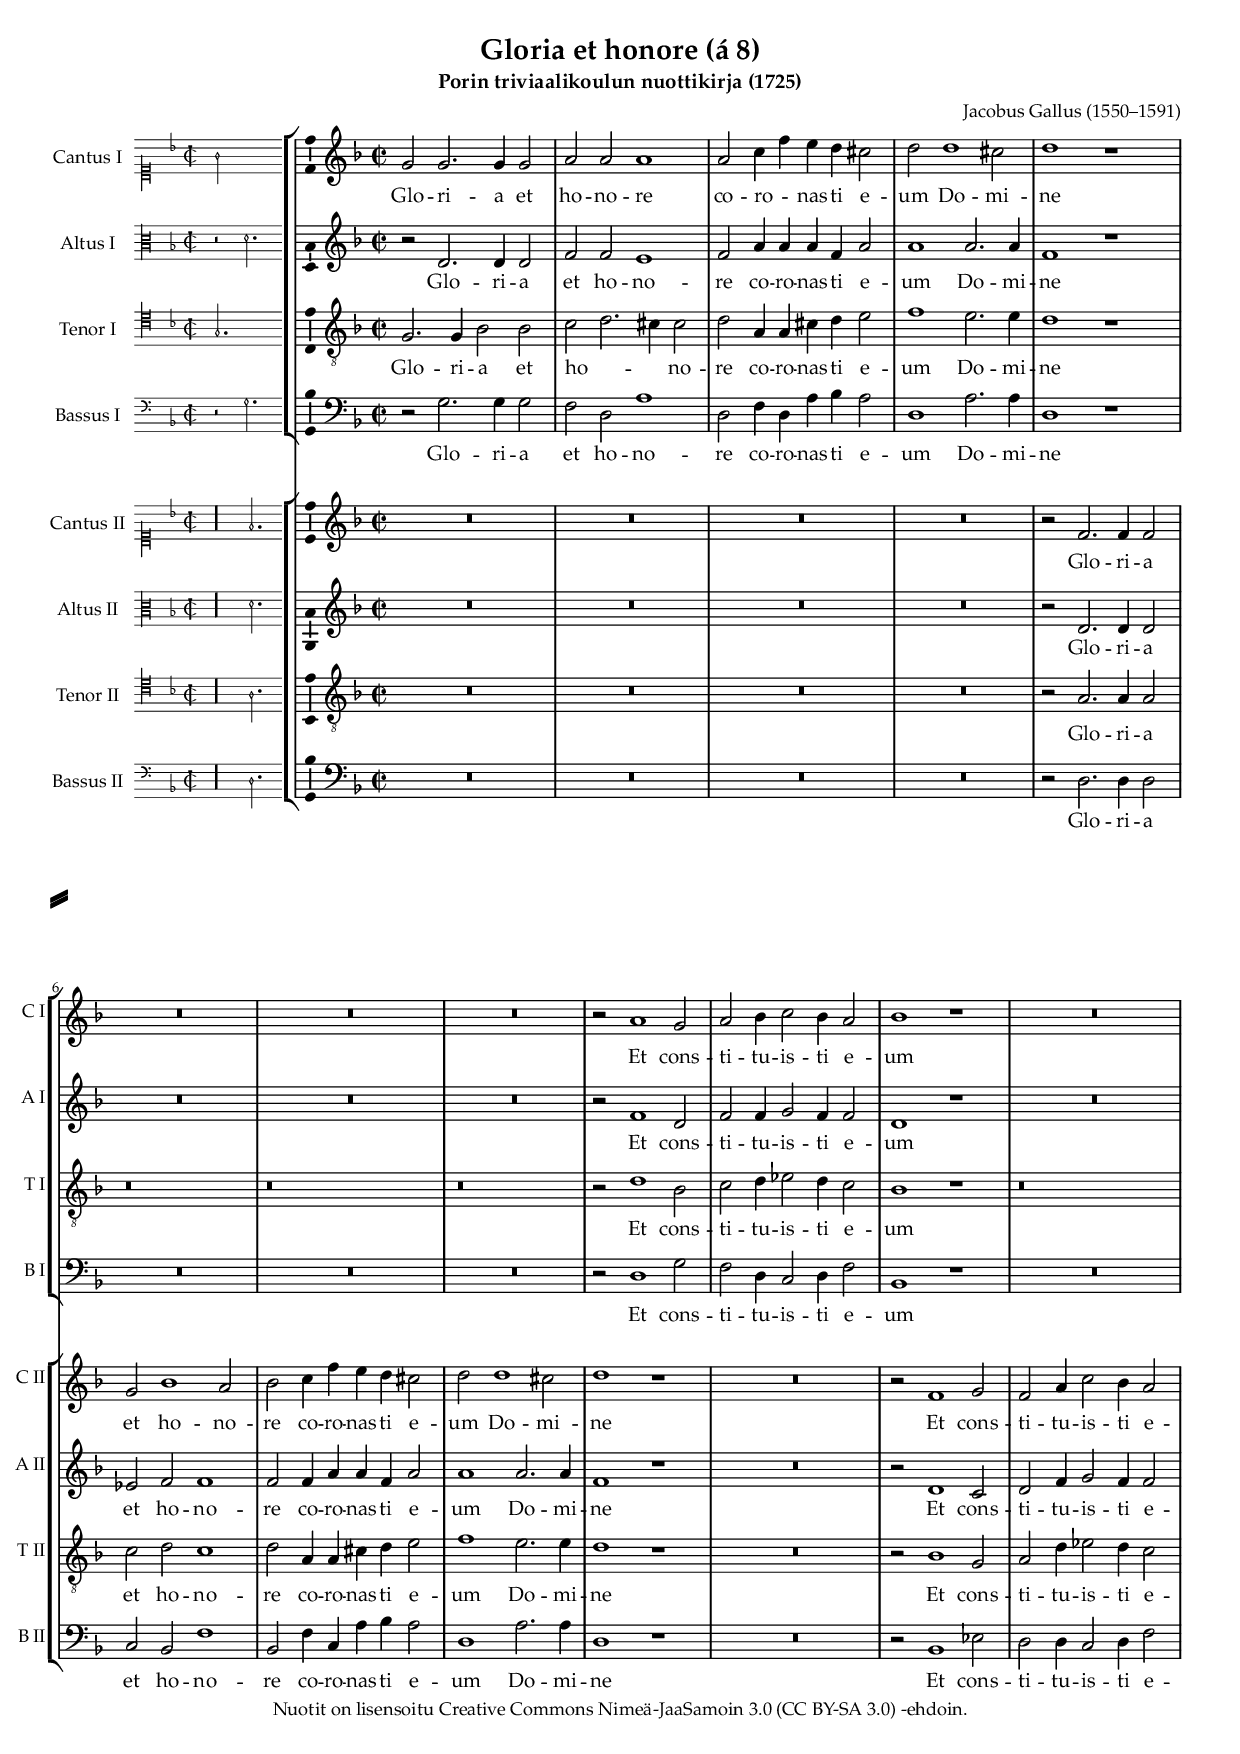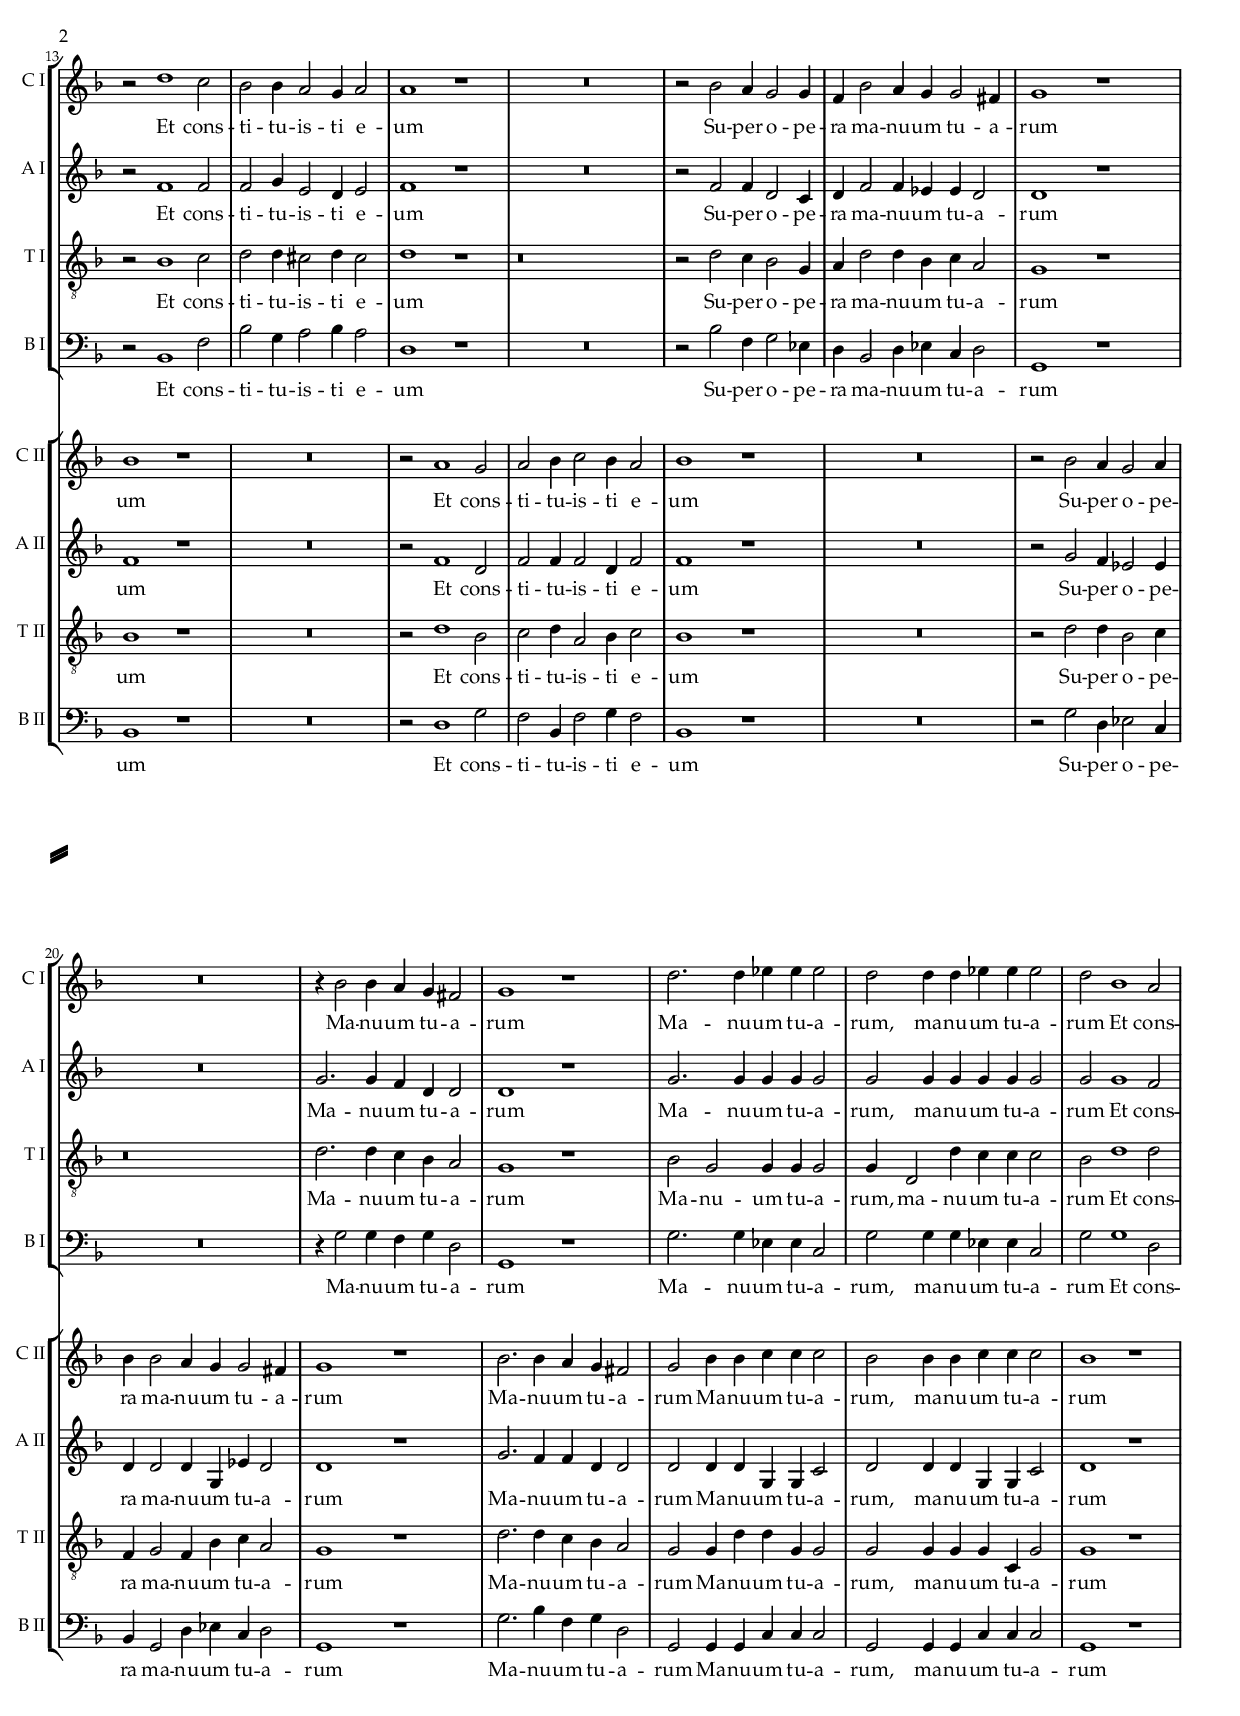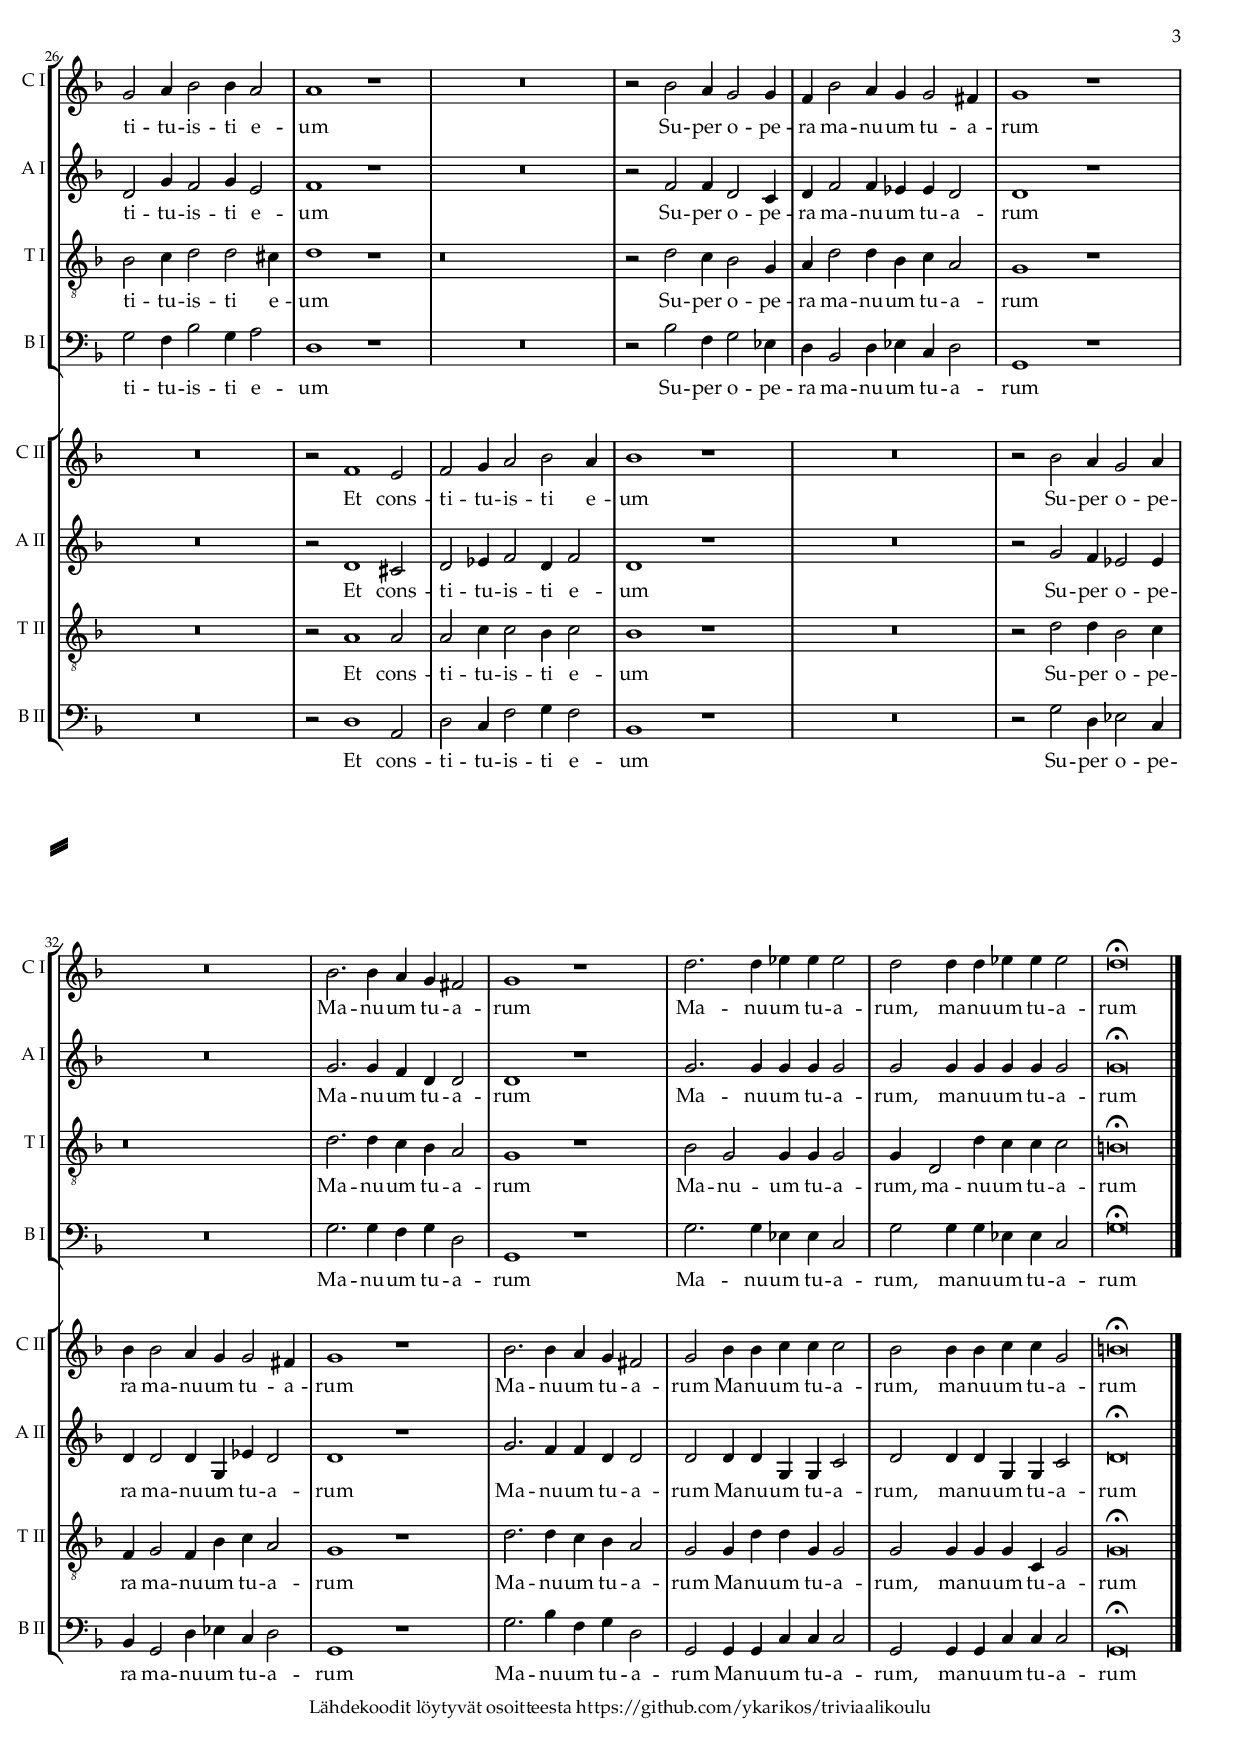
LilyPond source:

\version "2.19.49"
\include "suomi.ly"


global = {
%  \numericTimeSignature
  \time 2/2
	\set Timing.measureLength = #(ly:make-moment 4/2)
%  \autoBeamOff
  \key d \minor
  \set Staff.midiInstrument = #"voice oohs"
}

stanzaOneLyricsChoirOne = \lyricmode {
	Glo -- ri -- a et ho -- no -- re
	co -- ro -- nas -- ti e -- um Do -- mi -- ne
	Et cons -- ti -- tu -- is -- ti e -- um
	Et cons -- ti -- tu -- is -- ti e -- um
	Su -- per o -- pe -- ra ma -- nu -- um tu -- a -- rum
	Ma -- nu -- um tu -- a -- rum
	Ma -- nu -- um tu -- a -- rum,
	ma -- nu -- um tu -- a -- rum
	Et cons -- ti -- tu -- is -- ti e -- um
	Su -- per o -- pe -- ra ma -- nu -- um tu -- a -- rum
	Ma -- nu -- um tu -- a -- rum
	Ma -- nu -- um tu -- a -- rum,
	ma -- nu -- um tu -- a -- rum
}




% First choir

SopranoOneMusic = \relative c'' {
	\set Staff.instrumentName = #"Cantus I"
	\set Staff.shortInstrumentName = "C I"

	\incipit { \clef "mensural-c1" \key d \minor \time 2/2 g'2 }

	g2 g2. g4 g2 | a a a1 | a2 c4( f) e d cis2 | d d1 cis2 | 
	d1 r1 | R\breve | R\breve | R\breve |
	r2 a1 g2 | a b4 c2 b4 a2 | b1 r1 | R\breve |

% 2
	r2 d1 c2 | b2 b4 a2 g4 a2 | a1 r1 | R\breve |
	r2 b2 a4 g2 g4 | f b2 a4 g g2 fis4 | g1 r1 | R\breve |
	r4 b2 b4 a g fis2 | g1 r1 |
	d'2. d4 es es es2 | d d4 d es es es2 |

% 3
	d2 b1 a2 | g a4 b2 b4 a2 | a1 r1 | R\breve |
	r2 b a4 g2 g4 | f b2 a4 g g2 fis4 | g1 r1 | R\breve |
	b2. b4 a g fis2 | g1 r1
	d'2. d4 es es es2 | d d4 d es es es2 |
	d\breve\fermata \bar "|."
}


AltoOneMusic = \relative c' {
	\set Staff.instrumentName = #"Altus I"
	\set Staff.shortInstrumentName = "A I"

	\incipit { \clef "mensural-c3" \key d \minor \time 2/2 r2 d'2. }

	r2 d2. d4 d2 | f f e1 | f2 a4 a a f a2 | a1 a2. a4 |
	f1 r1 | R\breve | R\breve | R\breve |
	r2 f1 d2 | f2 f4 g2 f4 f2 | d1 r1 | R\breve |

% 2

	r2 f1 f2 | f2 g4 e2 d4 e2 | f1 r | R\breve |
	r2 f2 f4 d2 c4 | d f2 f4 es es d2 | d1 r | R\breve |
	g2. g4 f d d2 | d1 r | g2. g4 g g g2 | g g4 g g g g2 |

% 3

	g2 g1 f2 | d2 g4 f2 g4 e2 | f1 r | R\breve |
	r2 f f4 d2 c4 | d f2 f4 es es d2 | d1 r | R\breve |
	g2. g4 f d d2 | d1 r | g2. g4 g g g2 | g g4 g g g g2 |
	g\breve\fermata \bar "|."
}


TenoreOneMusic = \relative c' {
	\set Staff.instrumentName = #"Tenor I"
	\set Staff.shortInstrumentName = "T I"

	\incipit { \clef "mensural-c4" \key d \minor \time 2/2 g2. }

	\clef "treble_8"
	g2. g4 b2 b | c( d2. cis4) cis2 | d a4 a cis d e2 | f1 e2. e4 |
	d1 r1 | r\breve | r\breve | r\breve |
	r2 d1 b2 | c d4 es2 d4 c2 | b1 r | r\breve |

% 2
	r2 b1 c2 | d d4 cis2 d4 cis2 | d1 r | r\breve |
	r2 d c4 b2 g4 | a d2 d4 b c a2 | g1 r | r\breve |
	d'2. d4 c b a2 | g1 r | b2 g g4 g g2 | g4 d2 d'4 c c c2 |

% 3
	b2 d1 d2 | b c4 d2 d cis4 | d1 r | r\breve |
	r2 d c4 b2 g4 | a d2 d4 b c a2 | g1 r | r\breve |
	d'2. d4 c b a2 | g1 r | b2 g g4 g g2 | g4 d2 d'4 c c c2 |
	h\breve\fermata \bar "|."
}


BassOneMusic = \relative c' {
	\set Staff.instrumentName = #"Bassus I"
	\set Staff.shortInstrumentName = "B I"

	\incipit { \clef "mensural-f" \key d \minor \time 2/2 r2 g2. }

	\clef bass
	r2 g2. g4 g2 | f d a'1 | d,2 f4 d a' b a2 | d,1 a'2. a4 |
	d,1 r1 | R\breve | R\breve | R\breve |
	r2 d1 g2 | f d4 c2 d4 f2 | b,1 r | R\breve |

% 2
	r2 b1 f'2 | b g4 a2 b4 a2 | d,1 r | R\breve |
	r2 b' f4 g2 es4 | d b2 d4 es c d2 | g,1 r | R\breve |
	r4 g'2 g4 f g d2 | g,1 r | g'2. g4 es es c2 | g' g4 g es es c2 |

%3
	g' g1 d2 | g f4 b2 g4 a2 | d,1 r | R\breve |
	r2 b' f4 g2 es4 | d b2 d4 es c d2 | g,1 r | R\breve |
	g'2. g4 f g d2 | g,1 r | g'2. g4 es es c2 | g' g4 g es es c2 |
	g'\breve\fermata \bar "|."
}




% Second choir

SopranoTwoMusic = \relative c' {
	\set Staff.instrumentName = #"Cantus II"
	\set Staff.shortInstrumentName = "C II"

	\incipit { 
		\clef "mensural-c1" \key d \minor \time 2/2
		r\maxima f'2. 
	}

	R\breve | R | R | R | 
	r2 f2. f4 f2 | g b1 a2 | b2 c4 f e d cis2 | d2 d1 cis2 |
	d1 r1 | R\breve | r2 f,1 g2 | f2 a4 c2 b4 a2 |

% 2
	b1 r | R\breve | r2 a1 g2 | a2 b4 c2 b4 a2 | 
	b1 r | R\breve | r2 b2 a4 g2 a4 | b b2 a4 g g2 fis4 |
	g1 r | b2. b4 a g fis2 | g2 b4 b c c c2 | 
	b2 b4 b c c c2 |

% 3
	b1 r | R\breve | r2 f1 e2 | f g4 a2 b a4 |
	b1 r | R\breve | r2 b2 a4 g2 a4 | b b2 a4 g g2 fis4 |
	g1 r | b2. b4 a g fis2 | g2 b4 b c c c2 | 
	b2 b4 b c c g2 |
	h\breve\fermata \bar "|."
}


AltoTwoMusic = \relative c' {
	\set Staff.instrumentName = #"Altus II"
	\set Staff.shortInstrumentName = "A II"

	\incipit { 
		\clef "mensural-c3" \key d \minor \time 2/2 
		r\maxima d'2. 
	}

	R\breve | R | R | R | 
	r2 d2. d4 d2 | es f f1 | f2 f4 a a f a2 | a1 a2. a4 |
	f1 r1 | R\breve | r2 d1 c2 | d f4 g2 f4 f2 |

% 2
	f1 r | R\breve | r2 f1 d2 | f f4 f2 d4 f2 |
	f1 r | R\breve | r2 g f4 es2 es4 | d d2 d4 g, es' d2 |
	d1 r | g2. f4 f d d2 | d d4 d g, g c2 | d d4 d g, g c2 |

% 3
	d1 r | R\breve | r2 d1 cis2 | d2 es4 f2 d4 f2 |
	d1 r | R\breve | r2 g f4 es2 es4 | d d2 d4 g, es' d2 |
	d1 r | g2. f4 f d d2 | d d4 d g, g c2 | d d4 d g, g c2 |
	d\breve\fermata \bar "|."
}


TenoreTwoMusic = \relative c' {
	\set Staff.instrumentName = #"Tenor II"
	\set Staff.shortInstrumentName = "T II"

	\incipit { 
		\clef "mensural-c4" \key d \minor \time 2/2 
		r\maxima a2.
	}

	\clef "treble_8"
	R\breve | R | R | R | 
	r2 a2. a4 a 2 | c d c1 | d2 a4 a cis d e2 | f1 e2. e4 |
	d1 r | R\breve | r2 b1 g2 | a d4 es2 d4 c2 |

% 2
	b1 r | R\breve | r2 d1 b2 | c d4 a2 b4 c2 |
	b1 r | R\breve | r2 d2 d4 b2 c4 | f, g2 f4 b c a2 |
	g1 r | d'2. d4 c b a2 | g g4 d' d g, g2 | g g4 g g c, g'2 |

% 3
	g1 r | R\breve | r2 a1 a2 | a c4 c2 b4 c2 |
	b1 r | R\breve | r2 d2 d4 b2 c4 | f, g2 f4 b c a2 |
	g1 r | d'2. d4 c b a2 | g g4 d' d g, g2 | g g4 g g c, g'2 |
	g\breve\fermata \bar "|."
}



BassTwoMusic = \relative c {
	\set Staff.instrumentName = #"Bassus II"
	\set Staff.shortInstrumentName = "B II"

	\incipit { 
		\clef "mensural-f" \key d \minor \time 2/2 
		r\maxima d2. 
	}

	\clef bass
	R\breve | R | R | R | 
	r2 d2. d4 d2 | c b f'1 | b,2 f'4 c a' b a2 | d,1 a'2. a4 |
	d,1 r | R\breve | r2 b1 es2 | d d4 c2 d4 f2 |

% 2
	b,1 r | R\breve | r2 d1 g2 | f b,4 f'2 g4 f2 |
	b,1 r | R\breve | r2 g' d4 es2 c4 | b g2 d'4 es c d2 |
	g,1 r | g'2.  b4 f g d2 | g,2 g4 g c c c2 | g g4 g c c c2 |

% 3
	g1 r  | R\breve | r2 d'1 a2 | d c4 f2 g4 f2 | 
	b,1 r | R\breve | r2 g' d4 es2 c4 | b g2 d'4 es c d2 |
	g,1 r | g'2. b4 f g d2 | g,2 g4 g c c c2 | g g4 g c c c2 |
	g\breve\fermata \bar "|."
}



\include "gloria-et-honore.header.ily"

\paper {
  system-separator-markup = \slashSeparator
}

\score {
<<
  \new StaffGroup = choirOneStaff <<
    \new Staff <<
      \new Voice = "Soprano" {
		\global
        \SopranoOneMusic
      }
     \new Lyrics \lyricsto "Soprano" {
       \stanzaOneLyricsChoirOne
     }
    >>
    \new Staff <<
      \new Voice = "Alto" {
        \global
        \AltoOneMusic
      }
     \new Lyrics \lyricsto "Alto" {
       \stanzaOneLyricsChoirOne
     }
    >>
    \new Staff <<
      \new Voice = "Tenore" {
        \global
        \TenoreOneMusic
      }
      \new Lyrics \lyricsto "Tenore" {
       \stanzaOneLyricsChoirOne
      }
    >>
    \new Staff <<
      \new Voice = "Bass" {
        \global
        \BassOneMusic
      }
      \new Lyrics \lyricsto "Bass" {
       \stanzaOneLyricsChoirOne
      }
    >>
  >>

  \new StaffGroup = choirTwoStaff <<
    \new Staff <<
      \new Voice = "SopranoTwo" {
		\global
        \SopranoTwoMusic
      }
     \new Lyrics \lyricsto "SopranoTwo" {
       \stanzaOneLyricsChoirOne
     }
    >>
    \new Staff <<
      \new Voice = "AltoTwo" {
        \global
        \AltoTwoMusic
      }
     \new Lyrics \lyricsto "AltoTwo" {
       \stanzaOneLyricsChoirOne
     }
    >>
    \new Staff <<
      \new Voice = "TenoreTwo" {
        \global
        \TenoreTwoMusic
      }
      \new Lyrics \lyricsto "TenoreTwo" {
       \stanzaOneLyricsChoirOne
      }
    >>
    \new Staff <<
      \new Voice = "BassTwo" {
        \global
        \BassTwoMusic
      }
      \new Lyrics \lyricsto "BassTwo" {
       \stanzaOneLyricsChoirOne
      }
    >>
  >>
>>

  \midi {
    \tempo 4 = 160
  }
  \layout {
    \context {
      \Voice
      \consists "Ambitus_engraver"
		\hide Slur
    }
    indent = 4\cm
    incipit-width = 2.5\cm
    \context {
     \Score
     \override VerticalAxisGroup.remove-first = ##t
    }
  }
}
